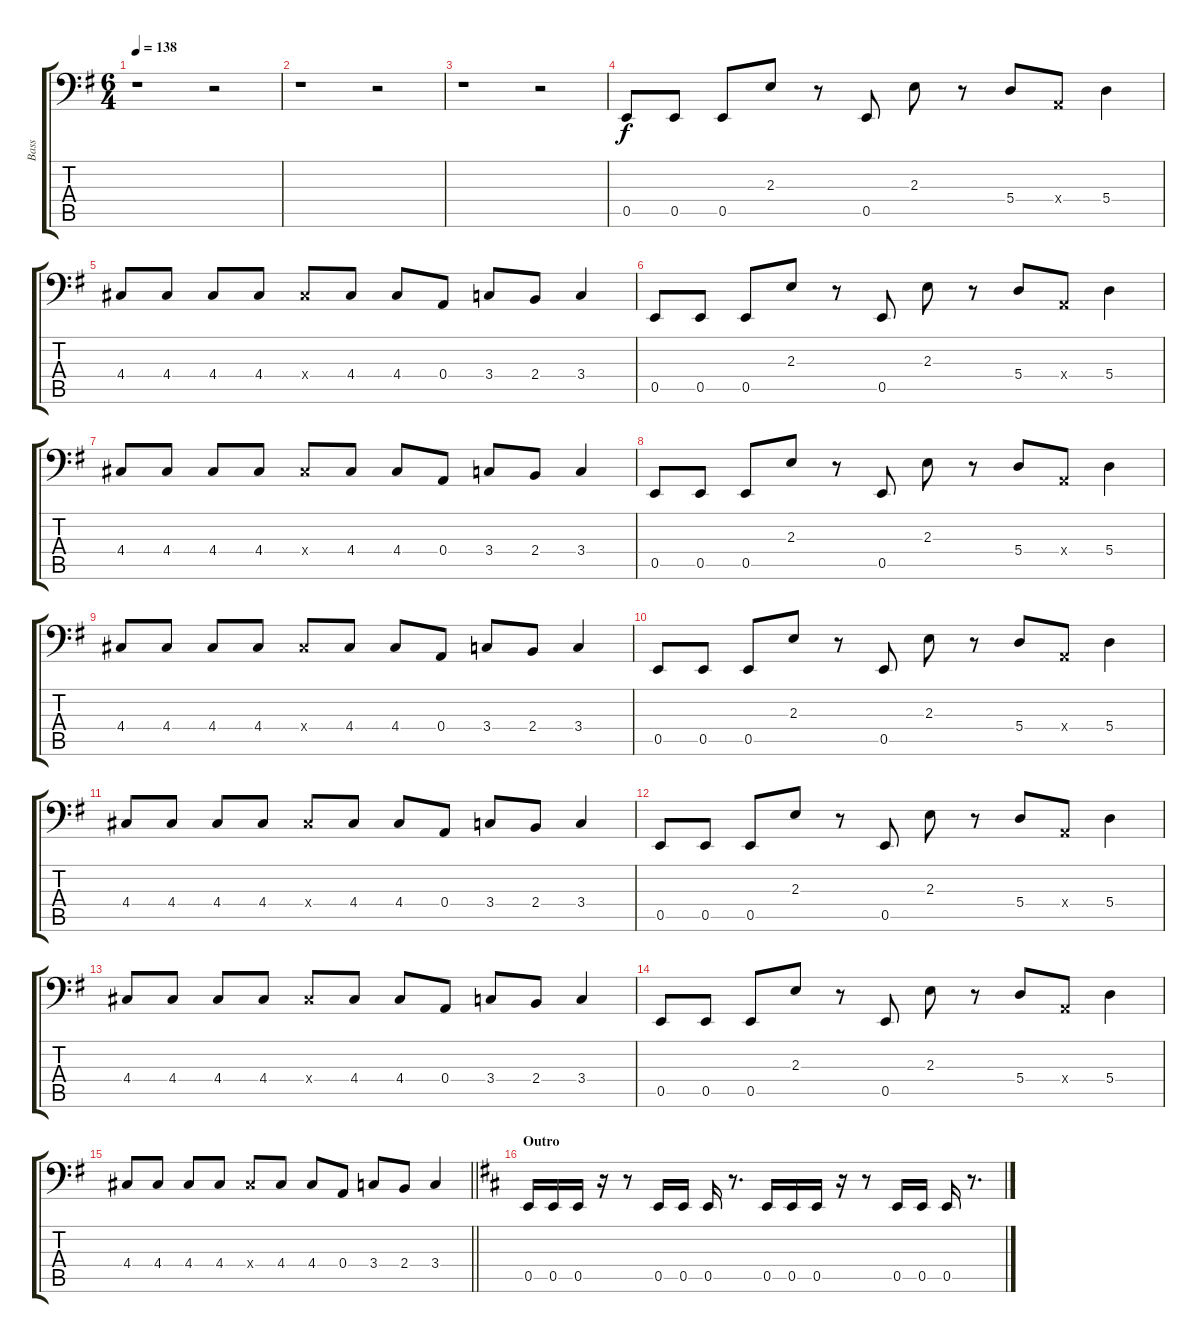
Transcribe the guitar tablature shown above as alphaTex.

\track ("Bass" "Bass") {instrument electricbassfinger}
\staff {score tabs}
\tuning (B2 G2 D2 A1 E1 B0) {hide}
\ts (6 4)
\tempo 138
\clef f4
\ks g
r.1{dy f} r.2 |
r.1 r.2 |
r.1 r.2 |
0.5.8 0.5.8 0.5.8 2.3.8 r.8 0.5.8 2.3.8 r.8 5.4.8 0.4{x}.8 5.4.4 |
4.4.8 4.4.8 4.4.8 4.4.8 4.4{x}.8 4.4.8 4.4.8 0.4.8 3.4.8 2.4.8 3.4.4 |
0.5.8 0.5.8 0.5.8 2.3.8 r.8 0.5.8 2.3.8 r.8 5.4.8 0.4{x}.8 5.4.4 |
4.4.8 4.4.8 4.4.8 4.4.8 4.4{x}.8 4.4.8 4.4.8 0.4.8 3.4.8 2.4.8 3.4.4 |
0.5.8 0.5.8 0.5.8 2.3.8 r.8 0.5.8 2.3.8 r.8 5.4.8 0.4{x}.8 5.4.4 |
4.4.8 4.4.8 4.4.8 4.4.8 4.4{x}.8 4.4.8 4.4.8 0.4.8 3.4.8 2.4.8 3.4.4 |
0.5.8 0.5.8 0.5.8 2.3.8 r.8 0.5.8 2.3.8 r.8 5.4.8 0.4{x}.8 5.4.4 |
4.4.8 4.4.8 4.4.8 4.4.8 4.4{x}.8 4.4.8 4.4.8 0.4.8 3.4.8 2.4.8 3.4.4 |
0.5.8 0.5.8 0.5.8 2.3.8 r.8 0.5.8 2.3.8 r.8 5.4.8 0.4{x}.8 5.4.4 |
4.4.8 4.4.8 4.4.8 4.4.8 4.4{x}.8 4.4.8 4.4.8 0.4.8 3.4.8 2.4.8 3.4.4 |
0.5.8 0.5.8 0.5.8 2.3.8 r.8 0.5.8 2.3.8 r.8 5.4.8 0.4{x}.8 5.4.4 |
\barLineRight lightlight
4.4.8 4.4.8 4.4.8 4.4.8 4.4{x}.8 4.4.8 4.4.8 0.4.8 3.4.8 2.4.8 3.4.4 |
\section ("" "Outro")
\ks d
0.5.16 0.5.16 0.5.16 r.16 r.8 0.5.16 0.5.16 0.5.16 r.8{d} 0.5.16 0.5.16 0.5.16 r.16 r.8 0.5.16 0.5.16 0.5.16 r.8{d}
